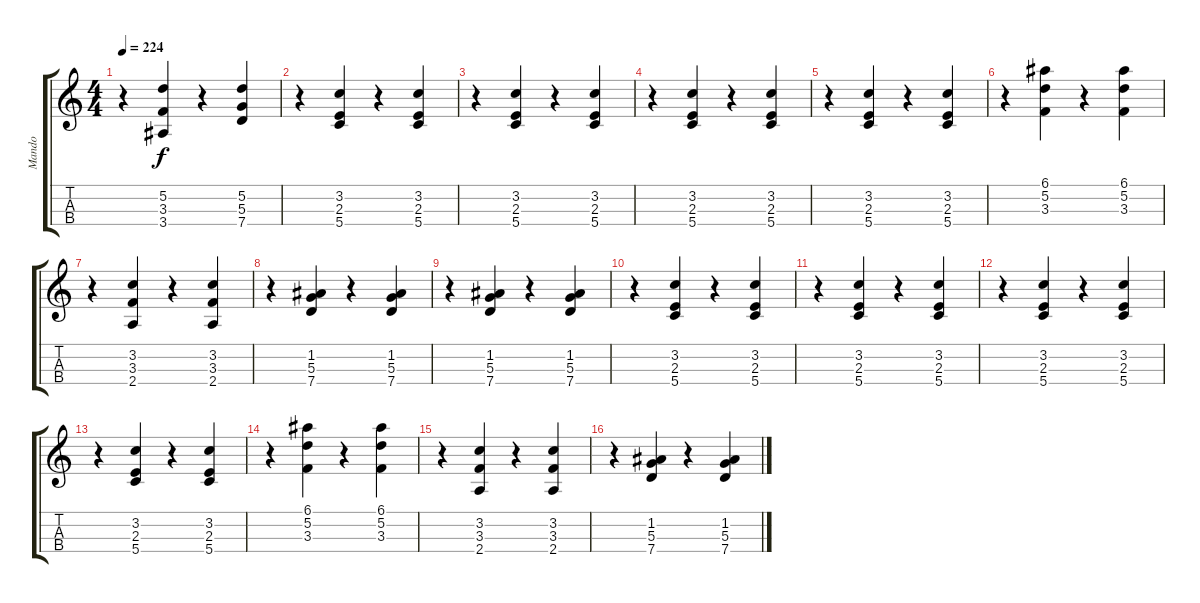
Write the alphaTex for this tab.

\track ("Mando" "Mando") {instrument pizzicatostrings}
\staff {score tabs}
\tuning (E5 A4 D4 G3) {hide}
\ts (4 4)
\tempo 224
\clef g2
\ks c
r.4{dy f} (5.2 3.3 3.4).4 r.4 (5.2 5.3 7.4).4 |
r.4 (3.2 2.3 5.4).4 r.4 (3.2 2.3 5.4).4 |
r.4 (3.2 2.3 5.4).4 r.4 (3.2 2.3 5.4).4 |
r.4 (3.2 2.3 5.4).4 r.4 (3.2 2.3 5.4).4 |
r.4 (3.2 2.3 5.4).4 r.4 (3.2 2.3 5.4).4 |
r.4 (6.1 5.2 3.3).4 r.4 (6.1 5.2 3.3).4 |
r.4 (3.2 3.3 2.4).4 r.4 (3.2 3.3 2.4).4 |
r.4 (1.2 5.3 7.4).4 r.4 (1.2 5.3 7.4).4 |
r.4 (1.2 5.3 7.4).4 r.4 (1.2 5.3 7.4).4 |
r.4 (3.2 2.3 5.4).4 r.4 (3.2 2.3 5.4).4 |
r.4 (3.2 2.3 5.4).4 r.4 (3.2 2.3 5.4).4 |
r.4 (3.2 2.3 5.4).4 r.4 (3.2 2.3 5.4).4 |
r.4 (3.2 2.3 5.4).4 r.4 (3.2 2.3 5.4).4 |
r.4 (6.1 5.2 3.3).4 r.4 (6.1 5.2 3.3).4 |
r.4 (3.2 3.3 2.4).4 r.4 (3.2 3.3 2.4).4 |
r.4 (1.2 5.3 7.4).4 r.4 (1.2 5.3 7.4).4
